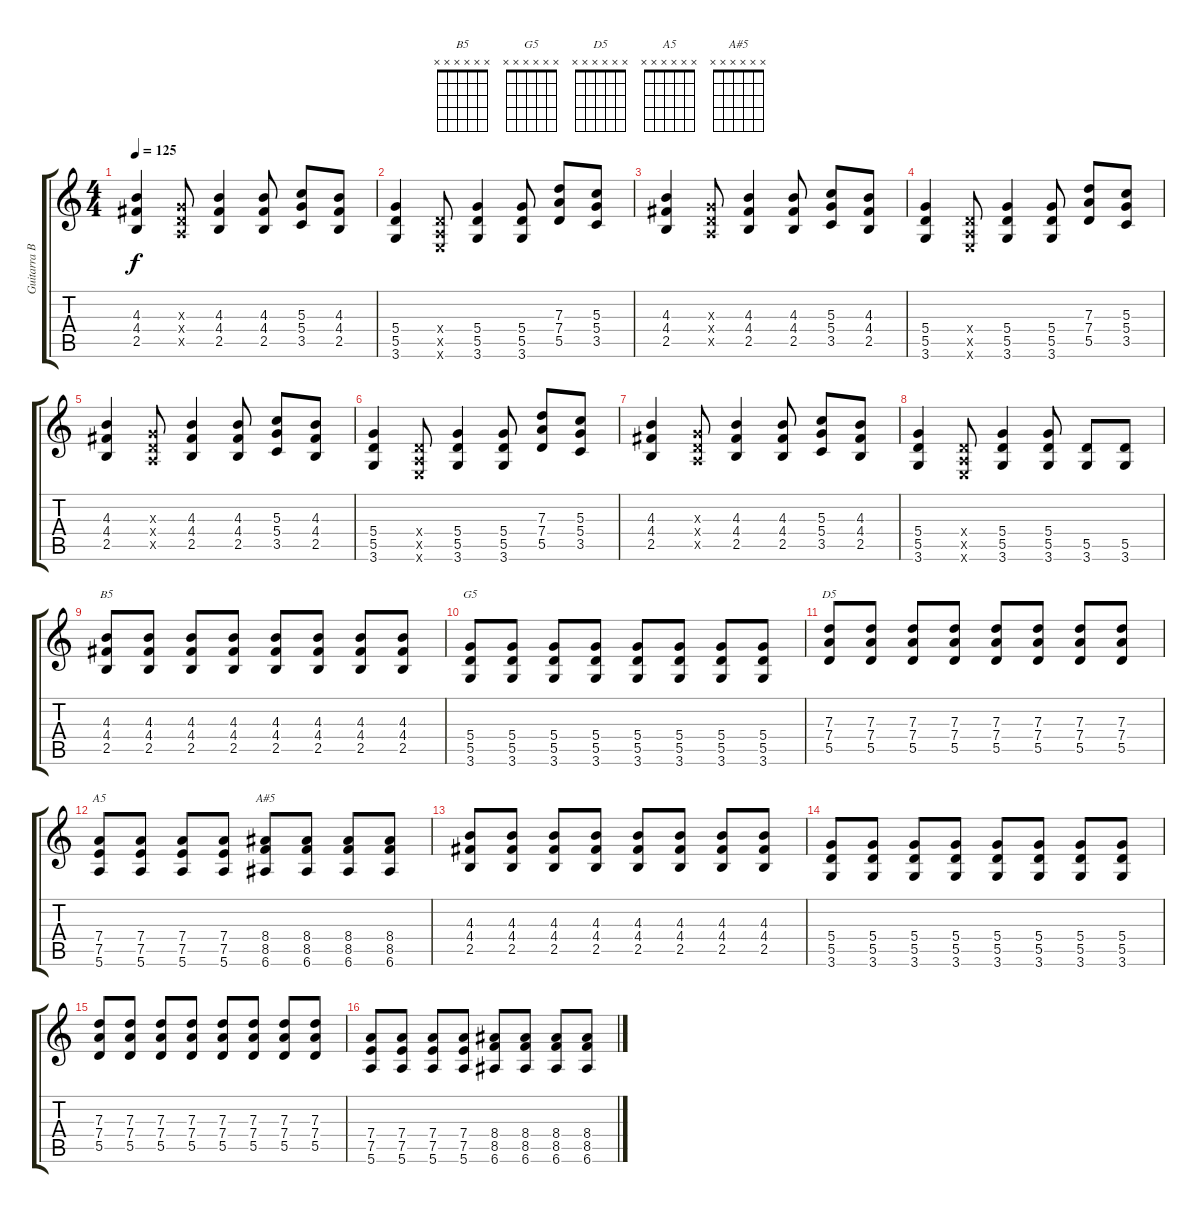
\track ("Guitarra Base" "Guitarra B") {instrument overdrivenguitar}
\staff {score tabs}
\tuning (E4 B3 G3 D3 A2 E2) {hide}
\chord ("B5" x x x x x x) {firstfret 0}
\chord ("G5" x x x x x x) {firstfret 0}
\chord ("D5" x x x x x x) {firstfret 0}
\chord ("A5" x x x x x x) {firstfret 0}
\chord ("A#5" x x x x x x) {firstfret 0}
\ts (4 4)
\tempo 125
\clef g2
\ks c
(4.3 4.4 2.5).4{dy f} (0.3{x} 0.4{x} 0.5{x}).8 (4.3 4.4 2.5).4 (4.3 4.4 2.5).8 (5.3 5.4 3.5).8 (4.3 4.4 2.5).8 |
(5.4 5.5 3.6).4 (0.4{x} 0.5{x} 0.6{x}).8 (5.4 5.5 3.6).4 (5.4 5.5 3.6).8 (7.3 7.4 5.5).8 (5.3 5.4 3.5).8 |
(4.3 4.4 2.5).4 (0.3{x} 0.4{x} 0.5{x}).8 (4.3 4.4 2.5).4 (4.3 4.4 2.5).8 (5.3 5.4 3.5).8 (4.3 4.4 2.5).8 |
(5.4 5.5 3.6).4 (0.4{x} 0.5{x} 0.6{x}).8 (5.4 5.5 3.6).4 (5.4 5.5 3.6).8 (7.3 7.4 5.5).8 (5.3 5.4 3.5).8 |
(4.3 4.4 2.5).4 (0.3{x} 0.4{x} 0.5{x}).8 (4.3 4.4 2.5).4 (4.3 4.4 2.5).8 (5.3 5.4 3.5).8 (4.3 4.4 2.5).8 |
(5.4 5.5 3.6).4 (0.4{x} 0.5{x} 0.6{x}).8 (5.4 5.5 3.6).4 (5.4 5.5 3.6).8 (7.3 7.4 5.5).8 (5.3 5.4 3.5).8 |
(4.3 4.4 2.5).4 (0.3{x} 0.4{x} 0.5{x}).8 (4.3 4.4 2.5).4 (4.3 4.4 2.5).8 (5.3 5.4 3.5).8 (4.3 4.4 2.5).8 |
(5.4 5.5 3.6).4 (0.4{x} 0.5{x} 0.6{x}).8 (5.4 5.5 3.6).4 (5.4 5.5 3.6).8 (5.5 3.6).8 (5.5 3.6).8 |
(4.3 4.4 2.5).8{ch "B5" volume 13} (4.3 4.4 2.5).8 (4.3 4.4 2.5).8 (4.3 4.4 2.5).8 (4.3 4.4 2.5).8 (4.3 4.4 2.5).8 (4.3 4.4 2.5).8 (4.3 4.4 2.5).8 |
(5.4 5.5 3.6).8{ch "G5"} (5.4 5.5 3.6).8 (5.4 5.5 3.6).8 (5.4 5.5 3.6).8 (5.4 5.5 3.6).8 (5.4 5.5 3.6).8 (5.4 5.5 3.6).8 (5.4 5.5 3.6).8 |
(7.3 7.4 5.5).8{ch "D5"} (7.3 7.4 5.5).8 (7.3 7.4 5.5).8 (7.3 7.4 5.5).8 (7.3 7.4 5.5).8 (7.3 7.4 5.5).8 (7.3 7.4 5.5).8 (7.3 7.4 5.5).8 |
(7.4 7.5 5.6).8{ch "A5"} (7.4 7.5 5.6).8 (7.4 7.5 5.6).8 (7.4 7.5 5.6).8 (8.4 8.5 6.6).8{ch "A#5"} (8.4 8.5 6.6).8 (8.4 8.5 6.6).8 (8.4 8.5 6.6).8 |
(4.3 4.4 2.5).8 (4.3 4.4 2.5).8 (4.3 4.4 2.5).8 (4.3 4.4 2.5).8 (4.3 4.4 2.5).8 (4.3 4.4 2.5).8 (4.3 4.4 2.5).8 (4.3 4.4 2.5).8 |
(5.4 5.5 3.6).8 (5.4 5.5 3.6).8 (5.4 5.5 3.6).8 (5.4 5.5 3.6).8 (5.4 5.5 3.6).8 (5.4 5.5 3.6).8 (5.4 5.5 3.6).8 (5.4 5.5 3.6).8 |
(7.3 7.4 5.5).8 (7.3 7.4 5.5).8 (7.3 7.4 5.5).8 (7.3 7.4 5.5).8 (7.3 7.4 5.5).8 (7.3 7.4 5.5).8 (7.3 7.4 5.5).8 (7.3 7.4 5.5).8 |
(7.4 7.5 5.6).8 (7.4 7.5 5.6).8 (7.4 7.5 5.6).8 (7.4 7.5 5.6).8 (8.4 8.5 6.6).8 (8.4 8.5 6.6).8 (8.4 8.5 6.6).8 (8.4 8.5 6.6).8
